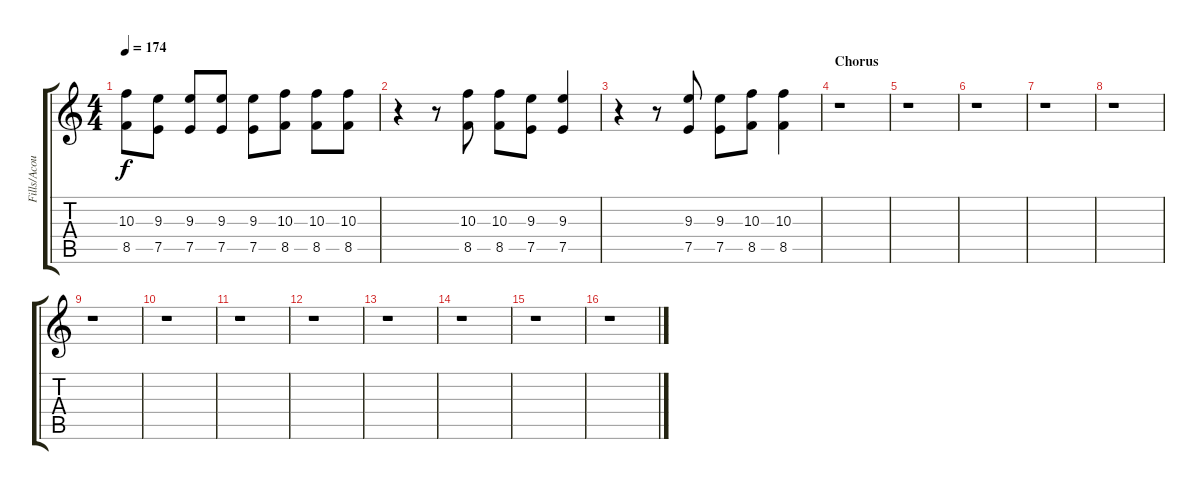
\track ("Fills/Acoustic" "Fills/Acou") {instrument overdrivenguitar}
\staff {score tabs}
\tuning (E4 B3 G3 D3 A2 D2) {hide}
\ts (4 4)
\tempo 174
\clef g2
\ks c
(10.3 8.5).8{dy f} (9.3 7.5).8 (9.3 7.5).8 (9.3 7.5).8 (9.3 7.5).8 (10.3 8.5).8 (10.3 8.5).8 (10.3 8.5).8 |
r.4 r.8 (10.3 8.5).8 (10.3 8.5).8 (9.3 7.5).8 (9.3 7.5).4 |
r.4 r.8 (9.3 7.5).8 (9.3 7.5).8 (10.3 8.5).8 (10.3 8.5).4 |
\section ("" "Chorus")
r.1 |
r.1 |
r.1 |
r.1 |
r.1 |
r.1 |
r.1 |
r.1 |
r.1 |
r.1 |
r.1 |
r.1 |
r.1
